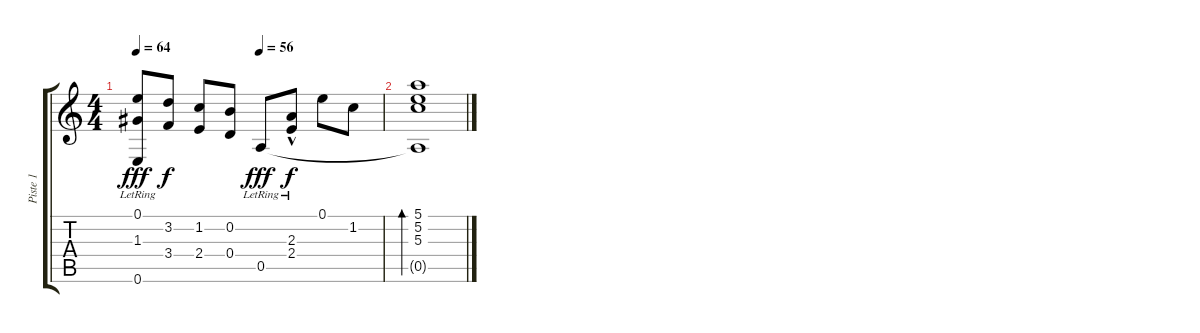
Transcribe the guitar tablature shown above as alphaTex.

\track ("Piste 1" "Piste 1") {instrument acousticguitarnylon}
\staff {score tabs}
\tuning (E4 B3 G3 D3 A2 E2) {hide}
\ts (4 4)
\tempo 64
\tempo (56 0.5)
\clef g2
\ks c
(0.1 1.3 0.6{lr}).8{dy fff} (3.2 3.4).8{dy f} (1.2 2.4).8 (0.2 0.4).8 0.5{lr}.8{dy fff} (2.3{hac lr} 2.4{hac lr}).8{dy f} 0.1.8 1.2.8 |
(5.1 5.2 5.3 0.5{t}).1{bd 480}
